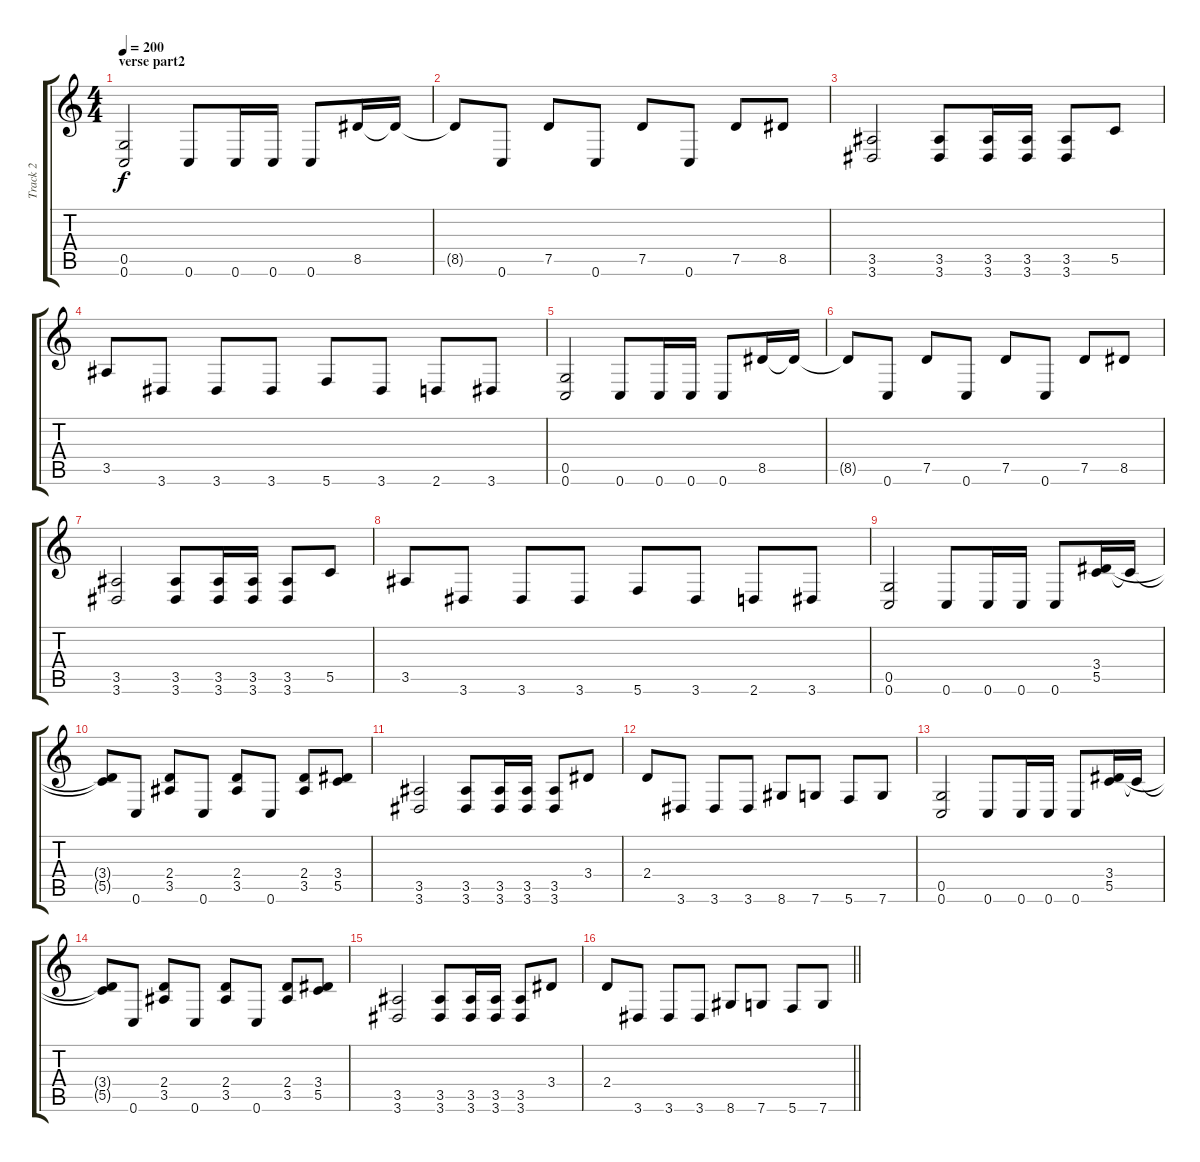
\track ("Track 2" "Track 2") {instrument distortionguitar}
\staff {score tabs}
\tuning (D4 A3 F3 C3 G2 C2) {hide}
\ts (4 4)
\section ("" "verse part2")
\tempo 200
\clef g2
\ks c
(0.5 0.6).2{dy f} 0.6.8 0.6.16 0.6.16 0.6.8 8.5.16 8.5{t}.16 |
8.5{t}.8 0.6.8 7.5.8 0.6.8 7.5.8 0.6.8 7.5.8 8.5.8 |
(3.5 3.6).2 (3.5 3.6).8 (3.5 3.6).16 (3.5 3.6).16 (3.5 3.6).8 5.5.8 |
3.5.8 3.6.8 3.6.8 3.6.8 5.6.8 3.6.8 2.6.8 3.6.8 |
(0.5 0.6).2 0.6.8 0.6.16 0.6.16 0.6.8 8.5.16 8.5{t}.16 |
8.5{t}.8 0.6.8 7.5.8 0.6.8 7.5.8 0.6.8 7.5.8 8.5.8 |
(3.5 3.6).2 (3.5 3.6).8 (3.5 3.6).16 (3.5 3.6).16 (3.5 3.6).8 5.5.8 |
3.5.8 3.6.8 3.6.8 3.6.8 5.6.8 3.6.8 2.6.8 3.6.8 |
(0.5 0.6).2 0.6.8 0.6.16 0.6.16 0.6.8 (3.4 5.5).16 5.5{t}.16 |
(3.4{t} 5.5{t}).8 0.6.8 (2.4 3.5).8 0.6.8 (2.4 3.5).8 0.6.8 (2.4 3.5).8 (3.4 5.5).8 |
(3.5 3.6).2 (3.5 3.6).8 (3.5 3.6).16 (3.5 3.6).16 (3.5 3.6).8 3.4.8 |
2.4.8 3.6.8 3.6.8 3.6.8 8.6.8 7.6.8 5.6.8 7.6.8 |
(0.5 0.6).2 0.6.8 0.6.16 0.6.16 0.6.8 (3.4 5.5).16 5.5{t}.16 |
(3.4{t} 5.5{t}).8 0.6.8 (2.4 3.5).8 0.6.8 (2.4 3.5).8 0.6.8 (2.4 3.5).8 (3.4 5.5).8 |
(3.5 3.6).2 (3.5 3.6).8 (3.5 3.6).16 (3.5 3.6).16 (3.5 3.6).8 3.4.8 |
\barLineRight lightlight
2.4.8 3.6.8 3.6.8 3.6.8 8.6.8 7.6.8 5.6.8 7.6.8
